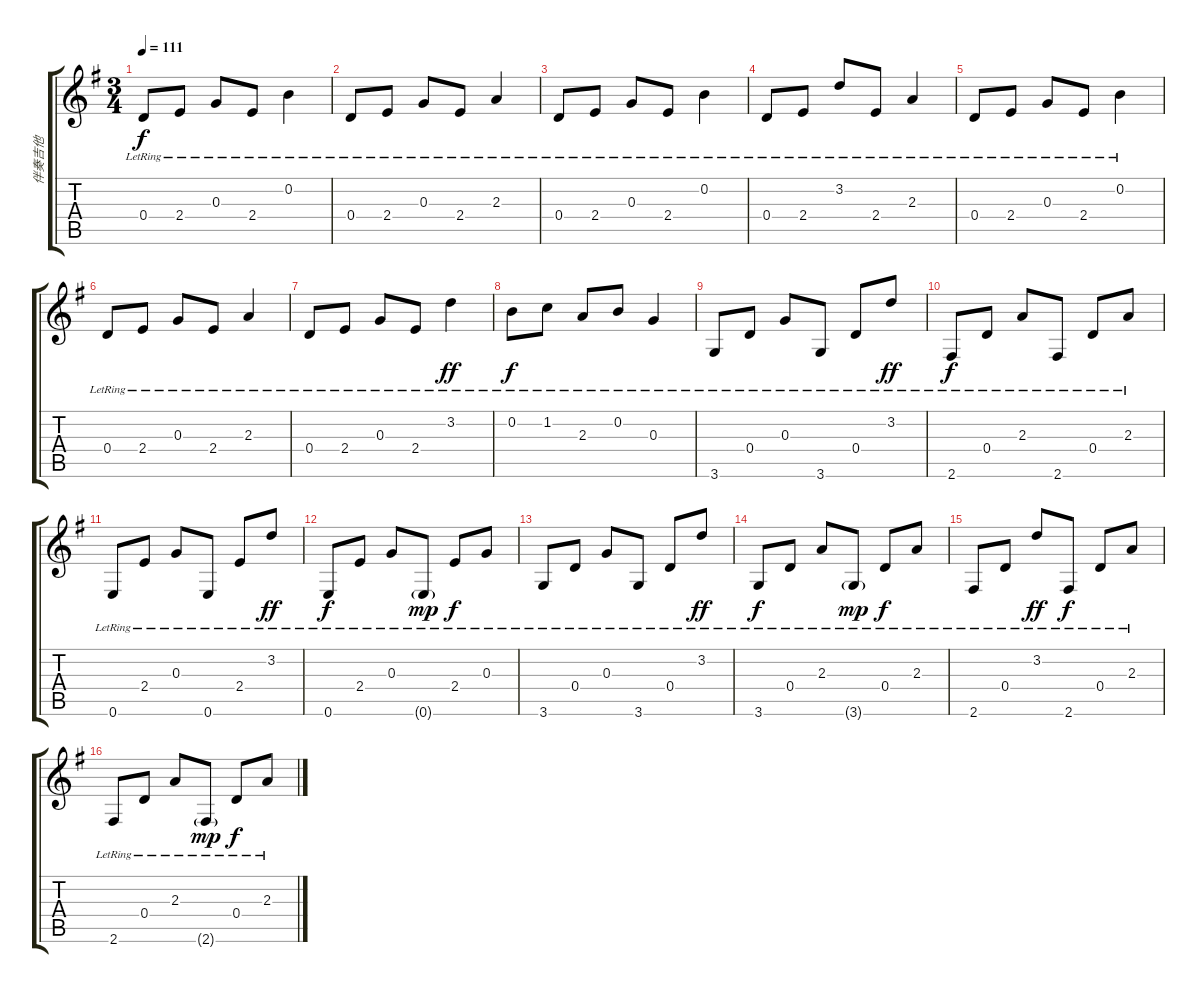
\track ("伴奏吉他" "伴奏吉他") {instrument acousticguitarnylon}
\staff {score tabs}
\tuning (E4 B3 G3 D3 A2 E2) {hide}
\ts (3 4)
\tempo 111
\clef g2
\ks g
0.4{lr}.8{dy f instrument acousticguitarnylon} 2.4{lr}.8 0.3{lr}.8 2.4{lr}.8 0.2{lr}.4 |
0.4{lr}.8 2.4{lr}.8 0.3{lr}.8 2.4{lr}.8 2.3{lr}.4 |
0.4{lr}.8 2.4{lr}.8 0.3{lr}.8 2.4{lr}.8 0.2{lr}.4 |
0.4{lr}.8 2.4{lr}.8 3.2{lr}.8 2.4{lr}.8 2.3{lr}.4 |
0.4{lr}.8 2.4{lr}.8 0.3{lr}.8 2.4{lr}.8 0.2{lr}.4 |
0.4{lr}.8 2.4{lr}.8 0.3{lr}.8 2.4{lr}.8 2.3{lr}.4 |
0.4{lr}.8 2.4{lr}.8 0.3{lr}.8 2.4{lr}.8 3.2{lr}.4{dy ff} |
0.2{lr}.8{dy f} 1.2{lr}.8 2.3{lr}.8 0.2{lr}.8 0.3{lr}.4 |
3.6{lr}.8 0.4{lr}.8 0.3{lr}.8 3.6{lr}.8 0.4{lr}.8 3.2{lr}.8{dy ff} |
2.6{lr}.8{dy f} 0.4{lr}.8 2.3{lr}.8 2.6{lr}.8 0.4{lr}.8 2.3{lr}.8 |
0.6{lr}.8 2.4{lr}.8 0.3{lr}.8 0.6{lr}.8 2.4{lr}.8 3.2{lr}.8{dy ff} |
0.6{lr}.8{dy f} 2.4{lr}.8 0.3{lr}.8 0.6{g lr}.8{dy mp} 2.4{lr}.8{dy f} 0.3{lr}.8 |
3.6{lr}.8 0.4{lr}.8 0.3{lr}.8 3.6{lr}.8 0.4{lr}.8 3.2{lr}.8{dy ff} |
3.6{lr}.8{dy f} 0.4{lr}.8 2.3{lr}.8 3.6{g lr}.8{dy mp} 0.4{lr}.8{dy f} 2.3{lr}.8 |
2.6{lr}.8 0.4{lr}.8 3.2{lr}.8{dy ff} 2.6{lr}.8{dy f} 0.4{lr}.8 2.3{lr}.8 |
2.6{lr}.8 0.4{lr}.8 2.3{lr}.8 2.6{g lr}.8{dy mp} 0.4{lr}.8{dy f} 2.3{lr}.8
